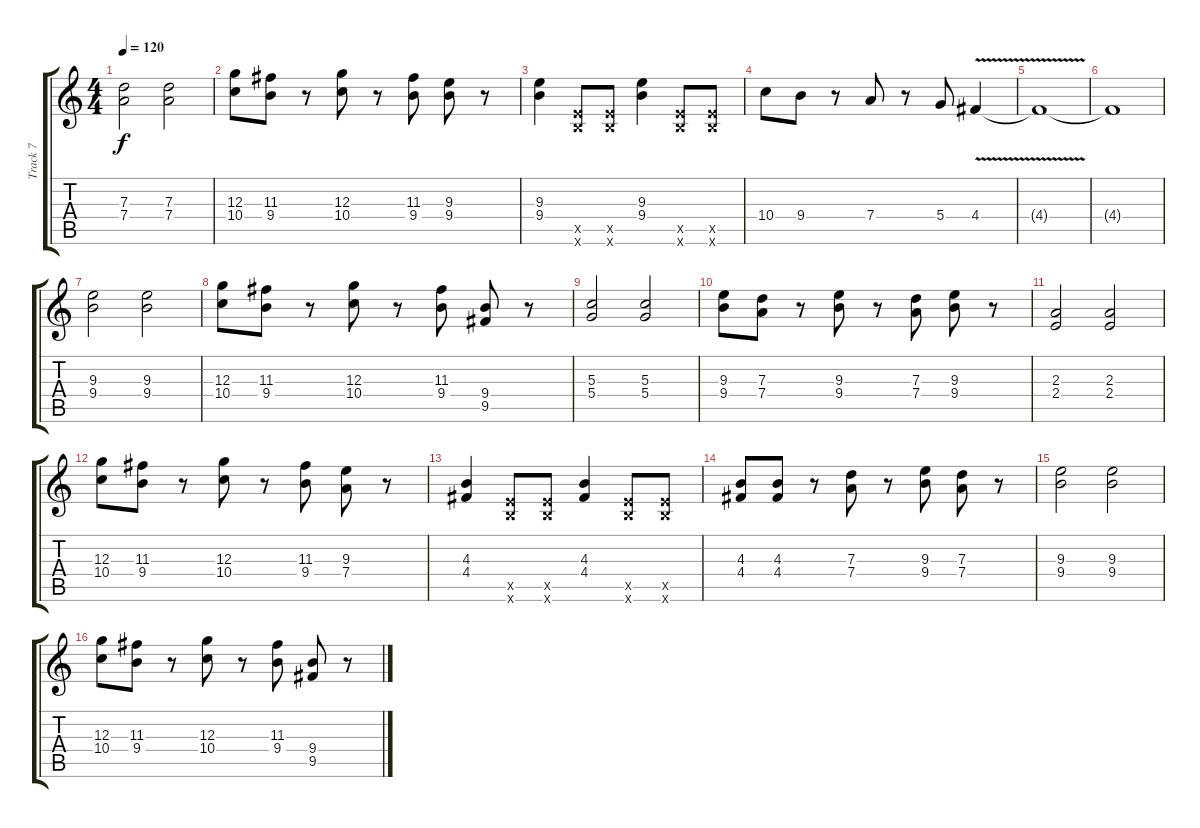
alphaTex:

\track ("Track 7" "Track 7") {instrument distortionguitar}
\staff {score tabs}
\tuning (E4 B3 G3 D3 A2 E2) {hide}
\ts (4 4)
\tempo 120
\clef g2
\ks c
(7.3 7.4).2{dy f} (7.3 7.4).2 |
(12.3 10.4).8 (11.3 9.4).8 r.8 (12.3 10.4).8 r.8 (11.3 9.4).8 (9.3 9.4).8 r.8 |
(9.3 9.4).4 (7.5{x} 7.6{x}).8 (7.5{x} 7.6{x}).8 (9.3 9.4).4 (7.5{x} 7.6{x}).8 (7.5{x} 7.6{x}).8 |
10.4.8 9.4.8 r.8 7.4.8 r.8 5.4.8 4.4{v}.4 |
4.4{t}.1 |
4.4{t}.1 |
(9.3 9.4).2 (9.3 9.4).2 |
(12.3 10.4).8 (11.3 9.4).8 r.8 (12.3 10.4).8 r.8 (11.3 9.4).8 (9.4 9.5).8 r.8 |
(5.3 5.4).2 (5.3 5.4).2 |
(9.3 9.4).8 (7.3 7.4).8 r.8 (9.3 9.4).8 r.8 (7.3 7.4).8 (9.3 9.4).8 r.8 |
(2.3 2.4).2 (2.3 2.4).2 |
(12.3 10.4).8 (11.3 9.4).8 r.8 (12.3 10.4).8 r.8 (11.3 9.4).8 (9.3 7.4).8 r.8 |
(4.3 4.4).4 (7.5{x} 7.6{x}).8 (7.5{x} 7.6{x}).8 (4.3 4.4).4 (7.5{x} 7.6{x}).8 (7.5{x} 7.6{x}).8 |
(4.3 4.4).8 (4.3 4.4).8 r.8 (7.3 7.4).8 r.8 (9.3 9.4).8 (7.3 7.4).8 r.8 |
(9.3 9.4).2 (9.3 9.4).2 |
(12.3 10.4).8 (11.3 9.4).8 r.8 (12.3 10.4).8 r.8 (11.3 9.4).8 (9.4 9.5).8 r.8
